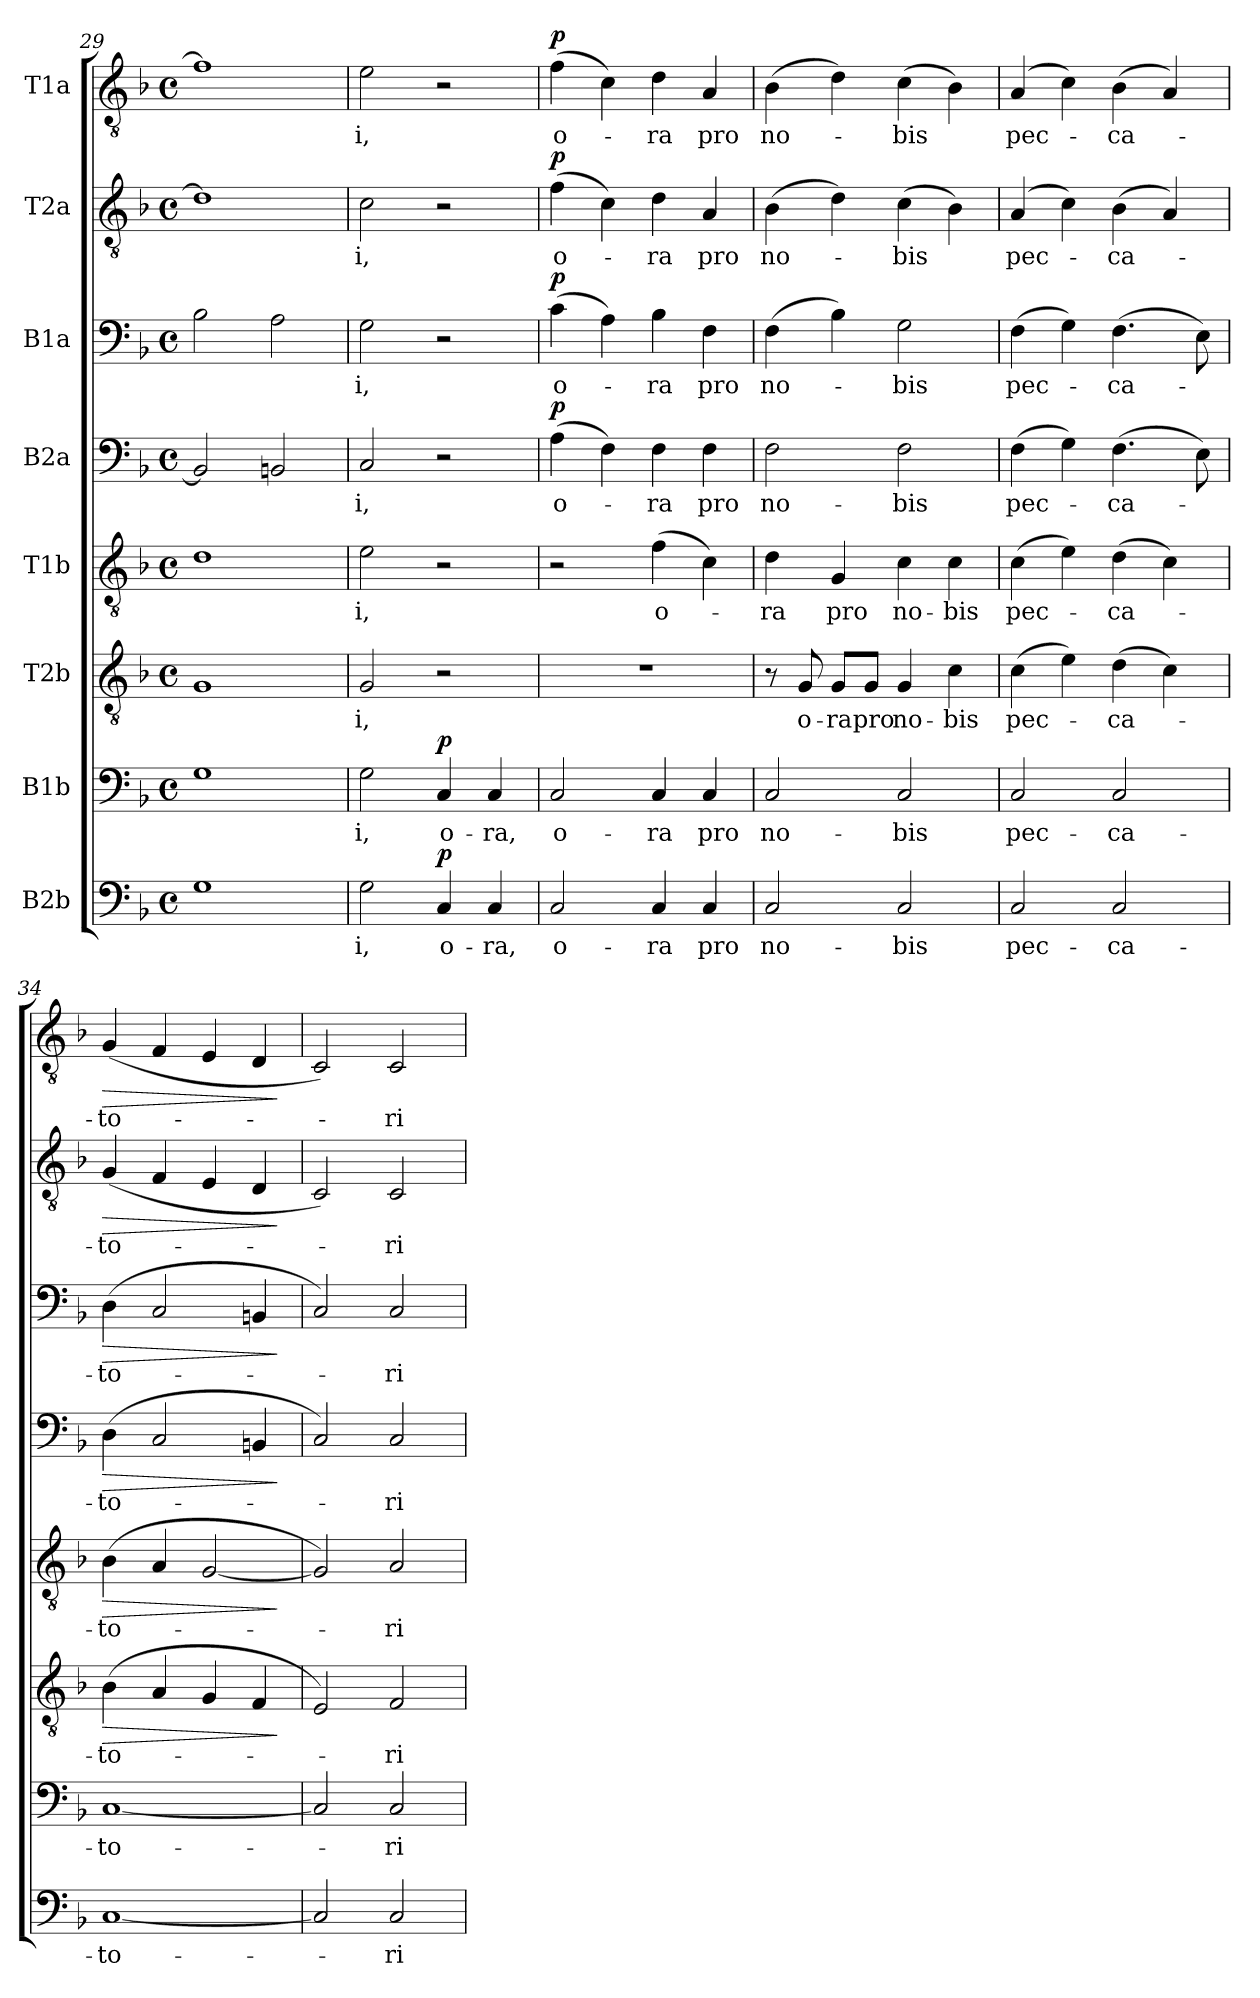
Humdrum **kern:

**kern	**text	**dynam	**kern	**text	**dynam	**kern	**text	**dynam	**kern	**text	**dynam	**kern	**text	**dynam	**kern	**text	**dynam	**kern	**text	**dynam	**kern	**text	**dynam
*part8	*part8	*part8	*part7	*part7	*part7	*part6	*part6	*part6	*part5	*part5	*part5	*part4	*part4	*part4	*part3	*part3	*part3	*part2	*part2	*part2	*part1	*part1	*part1
*staff8	*staff8	*staff8	*staff7	*staff7	*staff7	*staff6	*staff6	*staff6	*staff5	*staff5	*staff5	*staff4	*staff4	*staff4	*staff3	*staff3	*staff3	*staff2	*staff2	*staff2	*staff1	*staff1	*staff1
*I"B2b	*	*	*I"B1b	*	*	*I"T2b	*	*	*I"T1b	*	*	*I"B2a	*	*	*I"B1a	*	*	*I"T2a	*	*	*I"T1a	*	*
*clefF4	*	*	*clefF4	*	*	*clefGv2	*	*	*clefGv2	*	*	*clefF4	*	*	*clefF4	*	*	*clefGv2	*	*	*clefGv2	*	*
*k[b-]	*	*	*k[b-]	*	*	*k[b-]	*	*	*k[b-]	*	*	*k[b-]	*	*	*k[b-]	*	*	*k[b-]	*	*	*k[b-]	*	*
*M4/4	*	*	*M4/4	*	*	*M4/4	*	*	*M4/4	*	*	*M4/4	*	*	*M4/4	*	*	*M4/4	*	*	*M4/4	*	*
*met(c)	*	*	*met(c)	*	*	*met(c)	*	*	*met(c)	*	*	*met(c)	*	*	*met(c)	*	*	*met(c)	*	*	*met(c)	*	*
=29	=29	=29	=29	=29	=29	=29	=29	=29	=29	=29	=29	=29	=29	=29	=29	=29	=29	=29	=29	=29	=29	=29	=29
1G	.	.	1G	.	.	1G	.	.	1d	.	.	2BB-/]	.	.	2B-\	.	.	1d]	.	.	1f]	.	.
.	.	.	.	.	.	.	.	.	.	.	.	2BBn/	.	.	2A\	.	.	.	.	.	.	.	.
=30	=30	=30	=30	=30	=30	=30	=30	=30	=30	=30	=30	=30	=30	=30	=30	=30	=30	=30	=30	=30	=30	=30	=30
!	!LO:LY:b	!	!	!LO:LY:b	!	!	!LO:LY:b	!	!	!LO:LY:b	!	!	!LO:LY:b	!	!	!LO:LY:b	!	!	!LO:LY:b	!	!	!LO:LY:b	!
2G\	-i,	.	2G\	-i,	.	2G/	-i,	.	2e\	-i,	.	2C/	-i,	.	2G\	-i,	.	2c\	-i,	.	2e\	-i,	.
!	!LO:LY:b	!LO:DY:a	!	!LO:LY:b	!LO:DY:a	!	!	!	!	!	!	!	!	!	!	!	!	!	!	!	!	!	!
4C/	o-	p	4C/	o-	p	2r	.	.	2r	.	.	2r	.	.	2r	.	.	2r	.	.	2r	.	.
!	!LO:LY:b	!	!	!LO:LY:b	!	!	!	!	!	!	!	!	!	!	!	!	!	!	!	!	!	!	!
4C/	-ra,	.	4C/	-ra,	.	.	.	.	.	.	.	.	.	.	.	.	.	.	.	.	.	.	.
!!LO:PB:g=z
=31	=31	=31	=31	=31	=31	=31	=31	=31	=31	=31	=31	=31	=31	=31	=31	=31	=31	=31	=31	=31	=31	=31	=31
!	!LO:LY:b	!	!	!LO:LY:b	!	!	!	!	!	!	!	!	!LO:LY:b	!LO:DY:a	!	!LO:LY:b	!LO:DY:a	!	!LO:LY:b	!LO:DY:a	!	!LO:LY:b	!LO:DY:a
2C/	o-	.	2C/	o-	.	1r	.	.	2r	.	.	(>4A\	o-	p	(>4c\	o-	p	(>4f\	o-	p	(>4f\	o-	p
.	.	.	.	.	.	.	.	.	.	.	.	4F\)	.	.	4A\)	.	.	4c\)	.	.	4c\)	.	.
!	!LO:LY:b	!	!	!LO:LY:b	!	!	!	!	!	!LO:LY:b	!	!	!LO:LY:b	!	!	!LO:LY:b	!	!	!LO:LY:b	!	!	!LO:LY:b	!
4C/	-ra	.	4C/	-ra	.	.	.	.	(>4f\	o-	.	4F\	-ra	.	4B-\	-ra	.	4d\	-ra	.	4d\	-ra	.
!	!LO:LY:b	!	!	!LO:LY:b	!	!	!	!	!	!	!	!	!LO:LY:b	!	!	!LO:LY:b	!	!	!LO:LY:b	!	!	!LO:LY:b	!
4C/	pro	.	4C/	pro	.	.	.	.	4c\)	.	.	4F\	pro	.	4F\	pro	.	4A/	pro	.	4A/	pro	.
=32	=32	=32	=32	=32	=32	=32	=32	=32	=32	=32	=32	=32	=32	=32	=32	=32	=32	=32	=32	=32	=32	=32	=32
!	!LO:LY:b	!	!	!LO:LY:b	!	!	!	!	!	!LO:LY:b	!	!	!LO:LY:b	!	!	!LO:LY:b	!	!	!LO:LY:b	!	!	!LO:LY:b	!
2C/	no-	.	2C/	no-	.	8r	.	.	4d\	-ra	.	2F\	no-	.	(>4F\	no-	.	(>4B-\	no-	.	(>4B-\	no-	.
!	!	!	!	!	!	!	!LO:LY:b	!	!	!	!	!	!	!	!	!	!	!	!	!	!	!	!
.	.	.	.	.	.	8G/	o-	.	.	.	.	.	.	.	.	.	.	.	.	.	.	.	.
!	!	!	!	!	!	!	!LO:LY:b	!	!	!LO:LY:b	!	!	!	!	!	!	!	!	!	!	!	!	!
.	.	.	.	.	.	8G/L	-ra	.	4G/	pro	.	.	.	.	4B-\)	.	.	4d\)	.	.	4d\)	.	.
!	!	!	!	!	!	!	!LO:LY:b	!	!	!	!	!	!	!	!	!	!	!	!	!	!	!	!
.	.	.	.	.	.	8G/J	pro	.	.	.	.	.	.	.	.	.	.	.	.	.	.	.	.
!	!LO:LY:b	!	!	!LO:LY:b	!	!	!LO:LY:b	!	!	!LO:LY:b	!	!	!LO:LY:b	!	!	!LO:LY:b	!	!	!LO:LY:b	!	!	!LO:LY:b	!
2C/	-bis	.	2C/	-bis	.	4G/	no-	.	4c\	no-	.	2F\	-bis	.	2G\	-bis	.	(>4c\	-bis	.	(>4c\	-bis	.
!	!	!	!	!	!	!	!LO:LY:b	!	!	!LO:LY:b	!	!	!	!	!	!	!	!	!	!	!	!	!
.	.	.	.	.	.	4c\	-bis	.	4c\	-bis	.	.	.	.	.	.	.	4B-\)	.	.	4B-\)	.	.
=33	=33	=33	=33	=33	=33	=33	=33	=33	=33	=33	=33	=33	=33	=33	=33	=33	=33	=33	=33	=33	=33	=33	=33
!	!LO:LY:b	!	!	!LO:LY:b	!	!	!LO:LY:b	!	!	!LO:LY:b	!	!	!LO:LY:b	!	!	!LO:LY:b	!	!	!LO:LY:b	!	!	!LO:LY:b	!
2C/	pec-	.	2C/	pec-	.	(>4c\	pec-	.	(>4c\	pec-	.	(>4F\	pec-	.	(>4F\	pec-	.	(>4A/	pec-	.	(>4A/	pec-	.
.	.	.	.	.	.	4e\)	.	.	4e\)	.	.	4G\)	.	.	4G\)	.	.	4c\)	.	.	4c\)	.	.
!	!LO:LY:b	!	!	!LO:LY:b	!	!	!LO:LY:b	!	!	!LO:LY:b	!	!	!LO:LY:b	!	!	!LO:LY:b	!	!	!LO:LY:b	!	!	!LO:LY:b	!
2C/	-ca-	.	2C/	-ca-	.	(>4d\	-ca-	.	(>4d\	-ca-	.	(>4.F\	-ca-	.	(>4.F\	-ca-	.	(>4B-\	-ca-	.	(>4B-\	-ca-	.
.	.	.	.	.	.	4c\)	.	.	4c\)	.	.	.	.	.	.	.	.	4A/)	.	.	4A/)	.	.
.	.	.	.	.	.	.	.	.	.	.	.	8E\)	.	.	8E\)	.	.	.	.	.	.	.	.
=34	=34	=34	=34	=34	=34	=34	=34	=34	=34	=34	=34	=34	=34	=34	=34	=34	=34	=34	=34	=34	=34	=34	=34
!	!LO:LY:b	!	!	!LO:LY:b	!	!	!LO:LY:b	!LO:HP:b	!	!LO:LY:b	!LO:HP:b	!	!LO:LY:b	!LO:HP:b	!	!LO:LY:b	!LO:HP:b	!	!LO:LY:b	!LO:HP:b	!	!LO:LY:b	!LO:HP:b
[1C	-to-	.	[1C	-to-	.	(>4B-\	-to-	>	(>4B-\	-to-	>	(>4D\	-to-	>	(>4D\	-to-	>	(<4G/	-to-	>	(<4G/	-to-	>
.	.	.	.	.	.	4A/	.	.	4A/	.	.	2C/	.	.	2C/	.	.	4F/	.	.	4F/	.	.
.	.	.	.	.	.	4G/	.	.	[2G/	.	.	.	.	.	.	.	.	4E/	.	.	4E/	.	.
.	.	.	.	.	.	4F/	.	.	.	.	.	4BBn/	.	.	4BBn/	.	.	4D/	.	.	4D/	.	.
.	.	.	.	.	.	.	.	]	.	.	]	.	.	]	.	.	]	.	.	]	.	.	]
=35	=35	=35	=35	=35	=35	=35	=35	=35	=35	=35	=35	=35	=35	=35	=35	=35	=35	=35	=35	=35	=35	=35	=35
2C/]	.	.	2C/]	.	.	2E/)	.	.	2G/])	.	.	2C/)	.	.	2C/)	.	.	2C/)	.	.	2C/)	.	.
!	!LO:LY:b	!	!	!LO:LY:b	!	!	!LO:LY:b	!	!	!LO:LY:b	!	!	!LO:LY:b	!	!	!LO:LY:b	!	!	!LO:LY:b	!	!	!LO:LY:b	!
2C/	-ri-	.	2C/	-ri-	.	2F/	-ri-	.	2A/	-ri-	.	2C/	-ri-	.	2C/	-ri-	.	2C/	-ri-	.	2C/	-ri-	.
=	=	=	=	=	=	=	=	=	=	=	=	=	=	=	=	=	=	=	=	=	=	=	=
*-	*-	*-	*-	*-	*-	*-	*-	*-	*-	*-	*-	*-	*-	*-	*-	*-	*-	*-	*-	*-	*-	*-	*-
